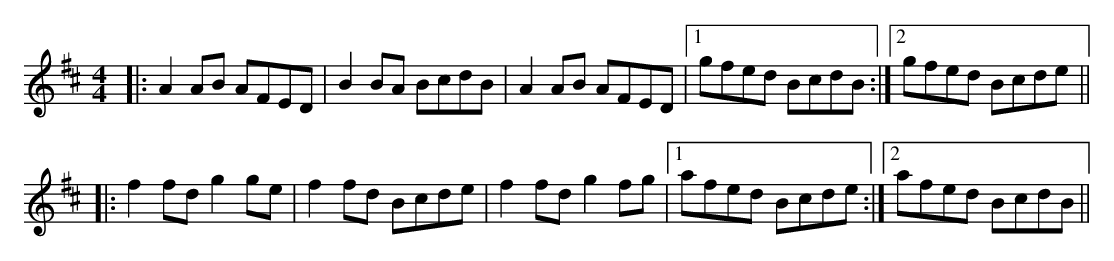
X:1
M:4/4
K:D
|:A2AB AFED|B2BA BcdB|A2AB AFED|1 gfed BcdB:|2 gfed Bcde||
|:f2fd g2ge|f2fd Bcde|f2fd g2fg|1 afed Bcde:|2 afed BcdB||
